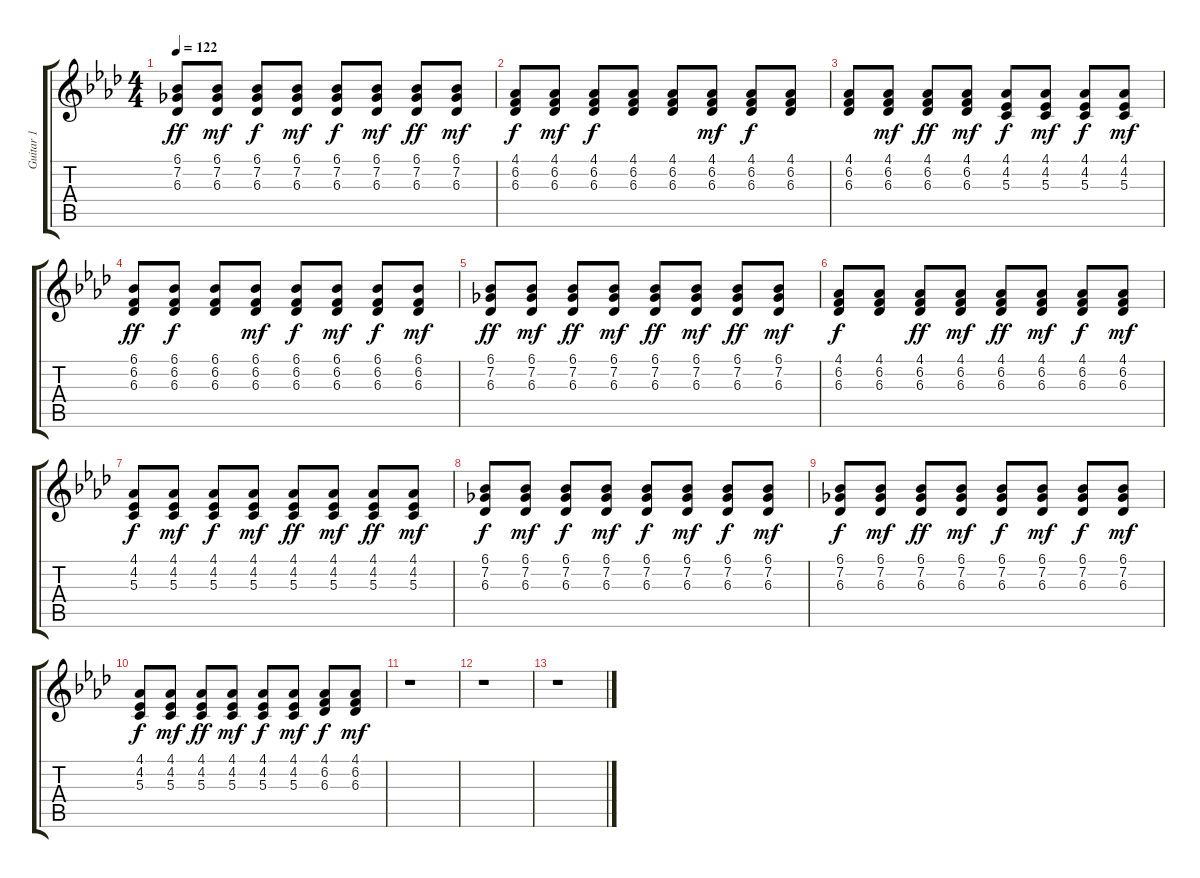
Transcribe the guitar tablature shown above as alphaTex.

\track ("Guitar 1" "Guitar 1") {instrument lead1square}
\staff {score tabs}
\tuning (E4 B3 G3 D3 A2 E2) {hide}
\ts (4 4)
\tempo 122
\clef g2
\ks ab
(6.1 7.2 6.3).8{dy ff} (6.1 7.2 6.3).8{dy mf} (6.1 7.2 6.3).8{dy f} (6.1 7.2 6.3).8{dy mf} (6.1 7.2 6.3).8{dy f} (6.1 7.2 6.3).8{dy mf} (6.1 7.2 6.3).8{dy ff} (6.1 7.2 6.3).8{dy mf} |
(4.1 6.2 6.3).8{dy f} (4.1 6.2 6.3).8{dy mf} (4.1 6.2 6.3).8{dy f} (4.1 6.2 6.3).8 (4.1 6.2 6.3).8 (4.1 6.2 6.3).8{dy mf} (4.1 6.2 6.3).8{dy f} (4.1 6.2 6.3).8 |
(4.1 6.2 6.3).8 (4.1 6.2 6.3).8{dy mf} (4.1 6.2 6.3).8{dy ff} (4.1 6.2 6.3).8{dy mf} (4.1 4.2 5.3).8{dy f} (4.1 4.2 5.3).8{dy mf} (4.1 4.2 5.3).8{dy f} (4.1 4.2 5.3).8{dy mf} |
(6.1 6.2 6.3).8{dy ff} (6.1 6.2 6.3).8{dy f} (6.1 6.2 6.3).8 (6.1 6.2 6.3).8{dy mf} (6.1 6.2 6.3).8{dy f} (6.1 6.2 6.3).8{dy mf} (6.1 6.2 6.3).8{dy f} (6.1 6.2 6.3).8{dy mf} |
(6.1 7.2 6.3).8{dy ff} (6.1 7.2 6.3).8{dy mf} (6.1 7.2 6.3).8{dy ff} (6.1 7.2 6.3).8{dy mf} (6.1 7.2 6.3).8{dy ff} (6.1 7.2 6.3).8{dy mf} (6.1 7.2 6.3).8{dy ff} (6.1 7.2 6.3).8{dy mf} |
(4.1 6.2 6.3).8{dy f} (4.1 6.2 6.3).8 (4.1 6.2 6.3).8{dy ff} (4.1 6.2 6.3).8{dy mf} (4.1 6.2 6.3).8{dy ff} (4.1 6.2 6.3).8{dy mf} (4.1 6.2 6.3).8{dy f} (4.1 6.2 6.3).8{dy mf} |
(4.1 4.2 5.3).8{dy f} (4.1 4.2 5.3).8{dy mf} (4.1 4.2 5.3).8{dy f} (4.1 4.2 5.3).8{dy mf} (4.1 4.2 5.3).8{dy ff} (4.1 4.2 5.3).8{dy mf} (4.1 4.2 5.3).8{dy ff} (4.1 4.2 5.3).8{dy mf} |
(6.1 7.2 6.3).8{dy f} (6.1 7.2 6.3).8{dy mf} (6.1 7.2 6.3).8{dy f} (6.1 7.2 6.3).8{dy mf} (6.1 7.2 6.3).8{dy f} (6.1 7.2 6.3).8{dy mf} (6.1 7.2 6.3).8{dy f} (6.1 7.2 6.3).8{dy mf} |
(6.1 7.2 6.3).8{dy f} (6.1 7.2 6.3).8{dy mf} (6.1 7.2 6.3).8{dy ff} (6.1 7.2 6.3).8{dy mf} (6.1 7.2 6.3).8{dy f} (6.1 7.2 6.3).8{dy mf} (6.1 7.2 6.3).8{dy f} (6.1 7.2 6.3).8{dy mf} |
(4.1 4.2 5.3).8{dy f} (4.1 4.2 5.3).8{dy mf} (4.1 4.2 5.3).8{dy ff} (4.1 4.2 5.3).8{dy mf} (4.1 4.2 5.3).8{dy f} (4.1 4.2 5.3).8{dy mf} (4.1 6.2 6.3).8{dy f} (4.1 6.2 6.3).8{dy mf} |
r.1 |
r.1 |
r.1
